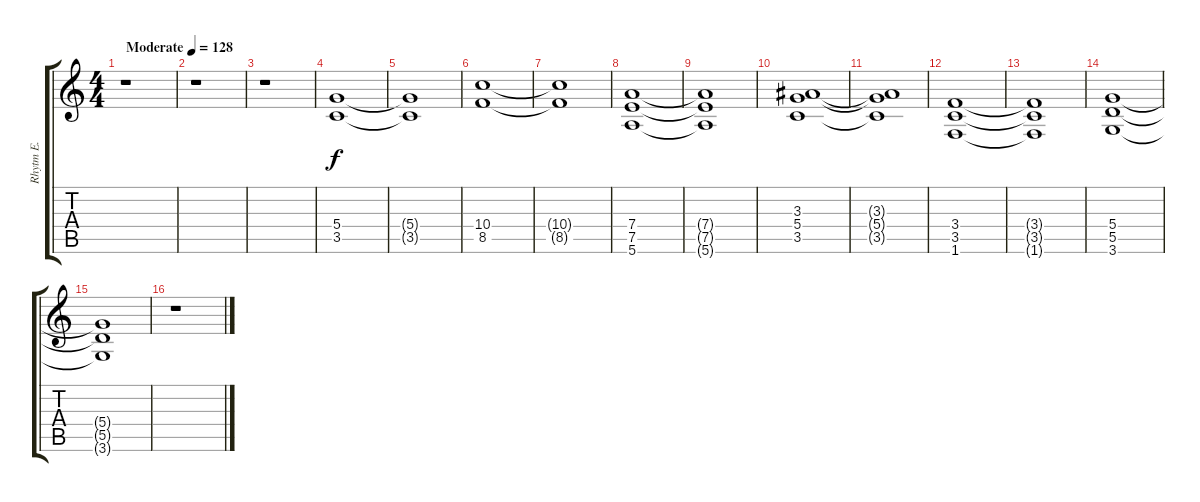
\track ("Rhytm E." "Rhytm E.") {instrument distortionguitar}
\staff {score tabs}
\tuning (E4 B3 G3 D3 A2 E2) {hide}
\ts (4 4)
\tempo (128 "Moderate")
\clef g2
\ks c
r.1{dy f instrument distortionguitar} |
r.1 |
r.1 |
(5.4 3.5).1 |
(5.4{t} 3.5{t}).1 |
(10.4 8.5).1 |
(10.4{t} 8.5{t}).1 |
(7.4 7.5 5.6).1 |
(7.4{t} 7.5{t} 5.6{t}).1 |
(3.3 5.4 3.5).1 |
(3.3{t} 5.4{t} 3.5{t}).1 |
(3.4 3.5 1.6).1 |
(3.4{t} 3.5{t} 1.6{t}).1 |
(5.4 5.5 3.6).1{volume 4} |
(5.4{t} 5.5{t} 3.6{t}).1 |
r.1
